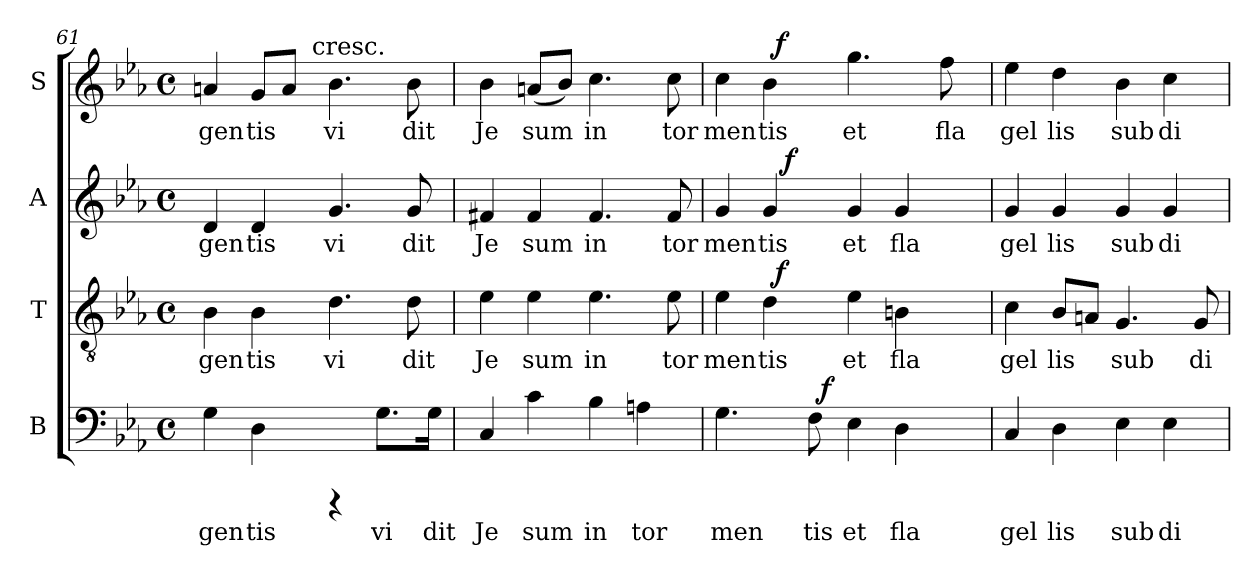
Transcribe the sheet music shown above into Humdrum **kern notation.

**kern	**text	**dynam	**kern	**text	**dynam	**kern	**text	**dynam	**kern	**text	**dynam
*part4	*part4	*part4	*part3	*part3	*part3	*part2	*part2	*part2	*part1	*part1	*part1
*staff4	*staff4	*staff4	*staff3	*staff3	*staff3	*staff2	*staff2	*staff2	*staff1	*staff1	*staff1
*I"B	*	*	*I"T	*	*	*I"A	*	*	*I"S	*	*
*I'B	*	*	*I'T	*	*	*I'A	*	*	*I'S	*	*
*clefF4	*	*	*clefGv2	*	*	*clefG2	*	*	*clefG2	*	*
*k[b-e-a-]	*	*	*k[b-e-a-]	*	*	*k[b-e-a-]	*	*	*k[b-e-a-]	*	*
*E-:	*	*	*E-:	*	*	*E-:	*	*	*E-:	*	*
*M4/4	*	*	*M4/4	*	*	*M4/4	*	*	*M4/4	*	*
*met(c)	*	*	*met(c)	*	*	*met(c)	*	*	*met(c)	*	*
=61	=61	=61	=61	=61	=61	=61	=61	=61	=61	=61	=61
!	!LO:LY:b:cj	!	!	!LO:LY:b:cj	!	!	!LO:LY:b:cj	!	!	!LO:LY:b:cj	!
*	*	*	*	*	*	*	*	*	*^	*	*
4G\	gen	.	4B-\	gen	.	4d/	gen	.	4an/	4ryy	gen	.
!	!LO:LY:b:cj	!	!	!LO:LY:b:cj	!	!	!LO:LY:b:cj	!	!	!	!LO:LY:b:cj	!
4D\	tis	.	4B-\	tis	.	4d/	tis	.	8g/L	8ryy	tis	.
!	!	!	!	!	!	!	!	!	!	!	!LO:LY:b:cj	!
.	.	.	.	.	.	.	.	.	8a/J	16ryy	.	.
.	.	.	.	.	.	.	.	.	.	64ryy	.	.
!	!	!	!	!	!	!	!	!	!	!LO:TX:a:t=cresc.	!	!
.	.	.	.	.	.	.	.	.	.	2ryy	.	.
!	!	!	!	!LO:LY:b:cj	!	!	!LO:LY:b:cj	!	!	!	!LO:LY:b:cj	!
4rCCC	.	.	4.d\	vi	.	4.g/	vi	.	4.b-\	.	vi	.
!	!LO:LY:b:cj	!	!	!	!	!	!	!	!	!	!	!
8.G\L	vi	.	.	.	.	.	.	.	.	.	.	.
!	!	!	!	!LO:LY:b:cj	!	!	!LO:LY:b:cj	!	!	!	!LO:LY:b:cj	!
.	.	.	8d\	dit	.	8g/	dit	.	8b-\	.	dit	.
!	!LO:LY:b:cj	!	!	!	!	!	!	!	!	!	!	!
16G\J	dit	.	.	.	.	.	.	.	.	.	.	.
.	.	.	.	.	.	.	.	.	.	32.ryy	.	.
=62	=62	=62	=62	=62	=62	=62	=62	=62	=62	=62	=62	=62
!	!LO:LY:b:cj	!	!	!LO:LY:b:cj	!	!	!LO:LY:b:cj	!	!	!	!LO:LY:b:cj	!
*	*	*	*	*	*	*	*	*	*v	*v	*	*
4C/	Je	.	4e-\	Je	.	4f#X/	Je	.	4b-\	Je	.
!	!LO:LY:b:cj	!	!	!LO:LY:b:cj	!	!	!LO:LY:b:cj	!	!	!LO:LY:b:cj	!
4c\	sum	.	4e-\	sum	.	4f#/	sum	.	(<8an/L	sum	.
!	!	!	!	!	!	!	!	!	!	!LO:LY:b:cj	!
.	.	.	.	.	.	.	.	.	8b-/J)	.	.
!	!LO:LY:b:cj	!	!	!LO:LY:b:cj	!	!	!LO:LY:b:cj	!	!	!LO:LY:b:cj	!
4B-\	in	.	4.e-\	in	.	4.f#/	in	.	4.cc\	in	.
!	!LO:LY:b:cj	!	!	!	!	!	!	!	!	!	!
4An\	tor	.	.	.	.	.	.	.	.	.	.
!	!	!	!	!LO:LY:b:cj	!	!	!LO:LY:b:cj	!	!	!LO:LY:b:cj	!
.	.	.	8e-\	tor	.	8f#/	tor	.	8cc\	tor	.
!!LO:PB:g=z
=63	=63	=63	=63	=63	=63	=63	=63	=63	=63	=63	=63
!	!LO:LY:b:cj	!	!	!LO:LY:b:cj	!	!	!LO:LY:b:cj	!	!	!LO:LY:b:cj	!
*^	*	*	*^	*	*	*^	*	*	*^	*	*
4.G\	4ryy	men	.	4e-\	4ryy	men	.	4g/	4ryy	men	.	4cc\	4ryy	men	.
!	!	!	!	!	!	!LO:LY:b:cj	!	!	!	!LO:LY:b:cj	!	!	!	!LO:LY:b:cj	!
.	8ryy	.	.	4d\	32ryy	tis	.	4g/	32.ryy	tis	.	4b-\	32ryy	tis	.
!	!	!	!	!	!	!	!LO:DY:a	!	!	!	!	!	!	!	!LO:DY:a
.	.	.	.	.	2ryy	.	f	.	.	.	.	.	2ryy	.	f
!	!	!	!	!	!	!	!	!	!	!	!LO:DY:a	!	!	!	!
.	.	.	.	.	.	.	.	.	2ryy	.	f	.	.	.	.
!	!	!LO:LY:b:cj	!	!	!	!	!	!	!	!	!	!	!	!	!
8F\	32ryy	tis	.	.	.	.	.	.	.	.	.	.	.	.	.
!	!	!	!LO:DY:a	!	!	!	!	!	!	!	!	!	!	!	!
.	2ryy	.	f	.	.	.	.	.	.	.	.	.	.	.	.
!	!	!LO:LY:b:cj	!	!	!	!LO:LY:b:cj	!	!	!	!LO:LY:b:cj	!	!	!	!LO:LY:b:cj	!
4E-\	.	et	.	4e-\	.	et	.	4g/	.	et	.	4.gg\	.	et	.
!	!	!LO:LY:b:cj	!	!	!	!LO:LY:b:cj	!	!	!	!LO:LY:b:cj	!	!	!	!	!
4D\	.	fla	.	4Bn\	.	fla	.	4g/	.	fla	.	.	.	.	.
.	.	.	.	.	8..ryy	.	.	.	.	.	.	.	8..ryy	.	.
.	.	.	.	.	.	.	.	.	8ryy	.	.	.	.	.	.
!	!	!	!	!	!	!	!	!	!	!	!	!	!	!LO:LY:b:cj	!
.	.	.	.	.	.	.	.	.	.	.	.	8ff\	.	fla	.
.	16.ryy	.	.	.	.	.	.	.	.	.	.	.	.	.	.
.	.	.	.	.	.	.	.	.	16ryy	.	.	.	.	.	.
.	.	.	.	.	.	.	.	.	64ryy	.	.	.	.	.	.
=64	=64	=64	=64	=64	=64	=64	=64	=64	=64	=64	=64	=64	=64	=64	=64
!	!	!LO:LY:b:cj	!	!	!	!LO:LY:b:cj	!	!	!	!LO:LY:b:cj	!	!	!	!LO:LY:b:cj	!
*v	*v	*	*	*	*	*	*	*v	*v	*	*	*v	*v	*	*
*	*	*	*v	*v	*	*	*	*	*	*	*	*
4C/	gel	.	4c\	gel	.	4g/	gel	.	4ee-\	gel	.
!	!LO:LY:b:cj	!	!	!LO:LY:b:cj	!	!	!LO:LY:b:cj	!	!	!LO:LY:b:cj	!
4D\	lis	.	8B-/L	lis	.	4g/	lis	.	4dd\	lis	.
!	!	!	!	!LO:LY:b:cj	!	!	!	!	!	!	!
.	.	.	8An/J	.	.	.	.	.	.	.	.
!	!LO:LY:b:cj	!	!	!LO:LY:b:cj	!	!	!LO:LY:b:cj	!	!	!LO:LY:b:cj	!
4E-\	sub	.	4.G/	sub	.	4g/	sub	.	4b-\	sub	.
!	!LO:LY:b:cj	!	!	!	!	!	!LO:LY:b:cj	!	!	!LO:LY:b:cj	!
4E-\	di	.	.	.	.	4g/	di	.	4cc\	di	.
!	!	!	!	!LO:LY:b:cj	!	!	!	!	!	!	!
.	.	.	8G/	di	.	.	.	.	.	.	.
=	=	=	=	=	=	=	=	=	=	=	=
*-	*-	*-	*-	*-	*-	*-	*-	*-	*-	*-	*-
